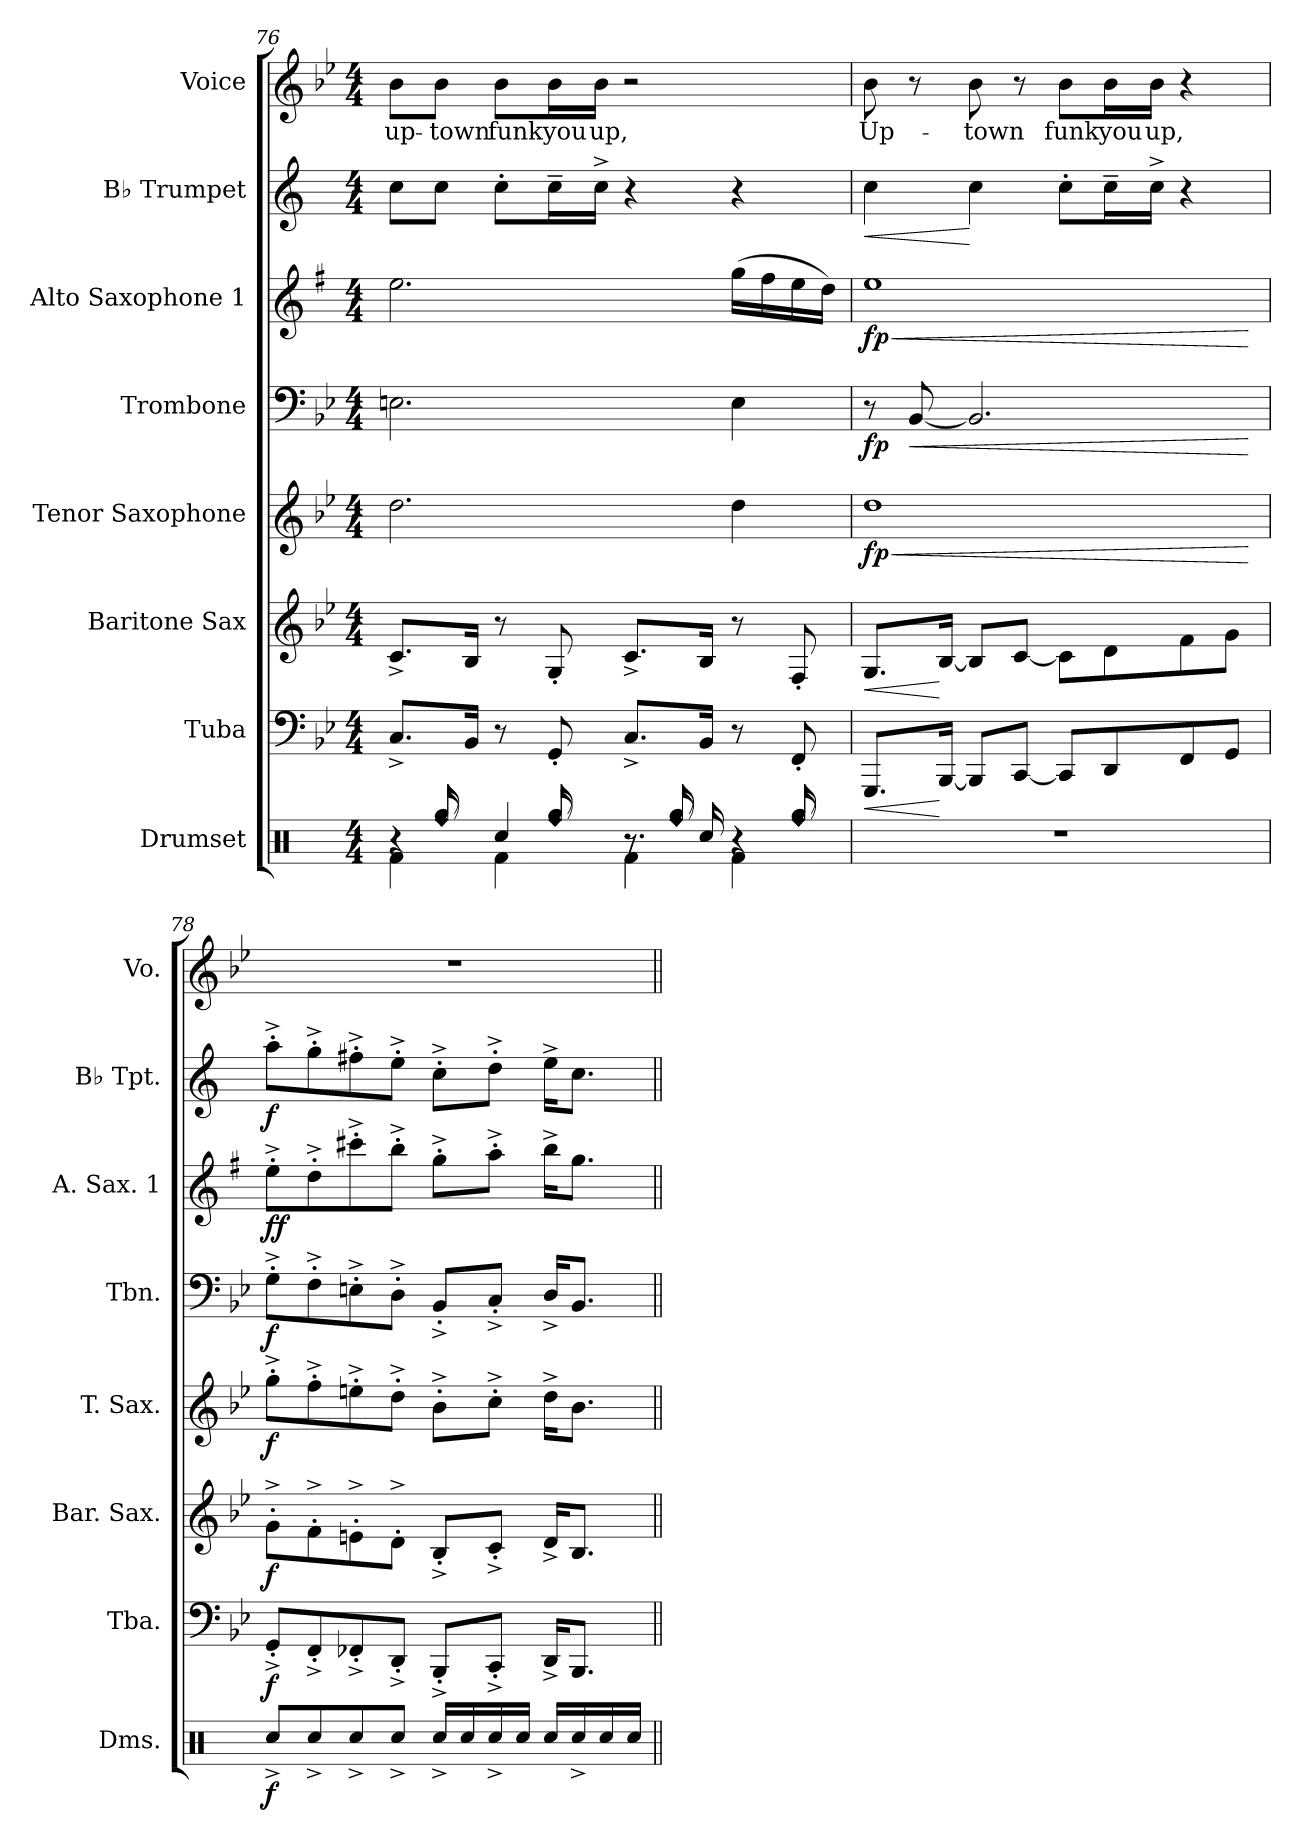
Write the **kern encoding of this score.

**kern	**dynam	**kern	**dynam	**kern	**dynam	**kern	**dynam	**kern	**dynam	**kern	**dynam	**kern	**dynam	**kern	**text
*part8	*part8	*part7	*part7	*part6	*part6	*part5	*part5	*part4	*part4	*part3	*part3	*part2	*part2	*part1	*part1
*staff8	*staff8	*staff7	*staff7	*staff6	*staff6	*staff5	*staff5	*staff4	*staff4	*staff3	*staff3	*staff2	*staff2	*staff1	*staff1
*I"Drumset	*	*I"Tuba	*	*I"Baritone Sax	*	*I"Tenor Saxophone	*	*I"Trombone	*	*I"Alto Saxophone 1	*	*I"B♭ Trumpet	*	*I"Voice	*
*I'Dms.	*	*I'Tba.	*	*I'Bar. Sax.	*	*I'T. Sax.	*	*I'Tbn.	*	*I'A. Sax. 1	*	*I'B♭ Tpt.	*	*I'Vo.	*
!!LO:PB:g=z
*clefX	*	*clefF4	*	*clefG2	*	*clefG2	*	*clefF4	*	*clefG2	*	*clefG2	*	*clefG2	*
*	*	*	*	*ITrd12c21	*	*ITrd8c14	*	*	*	*ITrd5c9	*	*ITrd1c2	*	*	*
*k[]	*	*k[b-e-]	*	*k[b-e-]	*	*k[b-e-]	*	*k[b-e-]	*	*k[b-e-]	*	*k[b-e-]	*	*k[b-e-]	*
*M4/4	*	*M4/4	*	*M4/4	*	*M4/4	*	*M4/4	*	*M4/4	*	*M4/4	*	*M4/4	*
=76	=76	=76	=76	=76	=76	=76	=76	=76	=76	=76	=76	=76	=76	=76	=76
*^	*	*	*	*	*	*	*	*	*	*	*	*	*	*	*
*	*^	*	*	*	*	*	*	*	*	*	*	*	*	*	*	*
*	*	*^	*	*	*	*	*	*	*	*	*	*	*	*	*	*	*
!	!	!	!	!	!	!	!	!	!	!	!	!	!	!	!	!	!	!LO:LY:b
4r	4Rf\	8ryy	8ryy	.	8.C^/L	.	8.C^/L	.	2.d\	.	2.En\	.	2.g\	.	8b-\L	.	8b-\L	up-
!	!	!	!LO:N:head=diamond	!	!	!	!	!	!	!	!	!	!	!	!	!	!	!LO:LY:b
.	.	8Rgg/	8Rff/	.	.	.	.	.	.	.	.	.	.	.	8b-\J	.	8b-\J	-town
.	.	.	.	.	16BB-/Jk	.	16BB-/Jk	.	.	.	.	.	.	.	.	.	.	.
!	!	!	!	!	!	!	!	!	!	!	!	!	!	!	!	!	!	!LO:LY:b
4Rcc/	4Rf\	8ryy	8ryy	.	8r	.	8r	.	.	.	.	.	.	.	8b-'\L	.	8b-\L	funk
!	!	!	!LO:N:head=diamond	!	!	!	!	!	!	!	!	!	!	!	!	!	!	!LO:LY:b
.	.	8Rgg/	8Rff/	.	8GG'/	.	8GG'/	.	.	.	.	.	.	.	16b-~\L	.	16b-\L	you
!	!	!	!	!	!	!	!	!	!	!	!	!	!	!	!	!	!	!LO:LY:b
.	.	.	.	.	.	.	.	.	.	.	.	.	.	.	16b-^\JJ	.	16b-\JJ	up,
8.r	4Rf\	8r	8ryy	.	8.C^/L	.	8.C^/L	.	.	.	.	.	.	.	4r	.	2r	.
!	!	!	!LO:N:head=diamond	!	!	!	!	!	!	!	!	!	!	!	!	!	!	!
.	.	8Rgg/	8Rff/	.	.	.	.	.	.	.	.	.	.	.	.	.	.	.
16Rcc/	.	.	.	.	16BB-/Jk	.	16BB-/Jk	.	.	.	.	.	.	.	.	.	.	.
4r	4Rf\	8ryy	8ryy	.	8r	.	8r	.	4d\	.	4E\	.	(16b-\LL	.	4r	.	.	.
.	.	.	.	.	.	.	.	.	.	.	.	.	16a\	.	.	.	.	.
!	!	!	!LO:N:head=diamond	!	!	!	!	!	!	!	!	!	!	!	!	!	!	!
.	.	8Rgg/	8Rff/	.	8FF'/	.	8FF'/	.	.	.	.	.	16g\	.	.	.	.	.
.	.	.	.	.	.	.	.	.	.	.	.	.	16f\JJ)	.	.	.	.	.
*v	*v	*v	*v	*	*	*	*	*	*	*	*	*	*	*	*	*	*	*
=77	=77	=77	=77	=77	=77	=77	=77	=77	=77	=77	=77	=77	=77	=77	=77
!	!	!	!LO:HP:b	!	!LO:HP:b	!	!LO:HP:b	!	!	!	!LO:HP:b	!	!LO:HP:b	!	!LO:LY:b
!	!	!	!	!	!	!	!LO:DY:n=1:b	!	!LO:DY:b	!	!LO:DY:n=1:b	!	!	!	!
1r	.	8.GGG/L	<	8.GG/L	<	1d	< fp	8r	fp	1g	< fp	4b-\	<	8b-\	Up-
!	!	!	!	!	!	!	!	!	!LO:HP:b	!	!	!	!	!	!
.	.	.	.	.	.	.	.	[8BB-/	<	.	.	.	.	8r	.
.	.	[16BBB-/Jk	[	[16BB-/Jk	[	.	.	.	.	.	.	.	.	.	.
!	!	!	!	!	!	!	!	!	!	!	!	!	!	!	!LO:LY:b
.	.	8BBB-/L]	.	8BB-/L]	.	.	.	2.BB-/]	.	.	.	4b-\	[	8b-\	-town
.	.	[8CC/J	.	[8C/J	.	.	.	.	.	.	.	.	.	8r	.
!	!	!	!	!	!	!	!	!	!	!	!	!	!	!	!LO:LY:b
.	.	8CC/L]	.	8C\L]	.	.	.	.	.	.	.	8b-'\L	.	8b-\L	funk
!	!	!	!	!	!	!	!	!	!	!	!	!	!	!	!LO:LY:b
.	.	8DD/	.	8D\	.	.	.	.	.	.	.	16b-~\L	.	16b-\L	you
!	!	!	!	!	!	!	!	!	!	!	!	!	!	!	!LO:LY:b
.	.	.	.	.	.	.	.	.	.	.	.	16b-^\JJ	.	16b-\JJ	up,
.	.	8FF/	.	8F\	.	.	.	.	.	.	.	4r	.	4r	.
.	.	8GG/J	.	8G\J	.	.	.	.	.	.	.	.	.	.	.
.	.	.	.	.	.	.	[	.	[	.	[	.	.	.	.
!!LO:PB:g=z
=78	=78	=78	=78	=78	=78	=78	=78	=78	=78	=78	=78	=78	=78	=78	=78
!	!LO:DY:b	!	!LO:DY:b	!	!LO:DY:b	!	!LO:DY:b	!	!LO:DY:b	!	!LO:DY:b	!	!	!	!
!	!	!	!	!	!	!	!	!	!	!	!LO:DY:n=1:b	!	!LO:DY:b	!	!
8Rcc^/L	f	8GG^'/L	f	8G^'\L	f	8g^'\L	f	8G^'\L	f	8g^'\L	f f	8gg^'\L	f	1r	.
8Rcc^/	.	8FF^'/	.	8F^'\	.	8f^'\	.	8F^'\	.	8f^'\	.	8ff^'\	.	.	.
8Rcc^/	.	8FF-X^'/	.	8En^'\	.	8en^'\	.	8En^'\	.	8een^'\	.	8een^'\	.	.	.
8Rcc^/J	.	8DD^'/J	.	8D^'\J	.	8d^'\J	.	8D^'\J	.	8dd^'\J	.	8dd^'\J	.	.	.
16Rcc^/LL	.	8BBB-^'/L	.	8BB-^'/L	.	8B-^'\L	.	8BB-^'/L	.	8b-^'\L	.	8b-^'\L	.	.	.
16Rcc/	.	.	.	.	.	.	.	.	.	.	.	.	.	.	.
16Rcc^/	.	8CC^'/J	.	8C^'/J	.	8c^'\J	.	8C^'/J	.	8cc^'\J	.	8cc^'\J	.	.	.
16Rcc/JJ	.	.	.	.	.	.	.	.	.	.	.	.	.	.	.
16Rcc/LL	.	16DD^/KL	.	16D^/KL	.	16d^\KL	.	16D^/KL	.	16dd^\KL	.	16dd^\KL	.	.	.
16Rcc^/	.	8.BBB-/J	.	8.BB-/J	.	8.B-\J	.	8.BB-/J	.	8.b-\J	.	8.b-\J	.	.	.
16Rcc/	.	.	.	.	.	.	.	.	.	.	.	.	.	.	.
16Rcc/JJ	.	.	.	.	.	.	.	.	.	.	.	.	.	.	.
=||	=||	=||	=||	=||	=||	=||	=||	=||	=||	=||	=||	=||	=||	=||	=||
*-	*-	*-	*-	*-	*-	*-	*-	*-	*-	*-	*-	*-	*-	*-	*-
